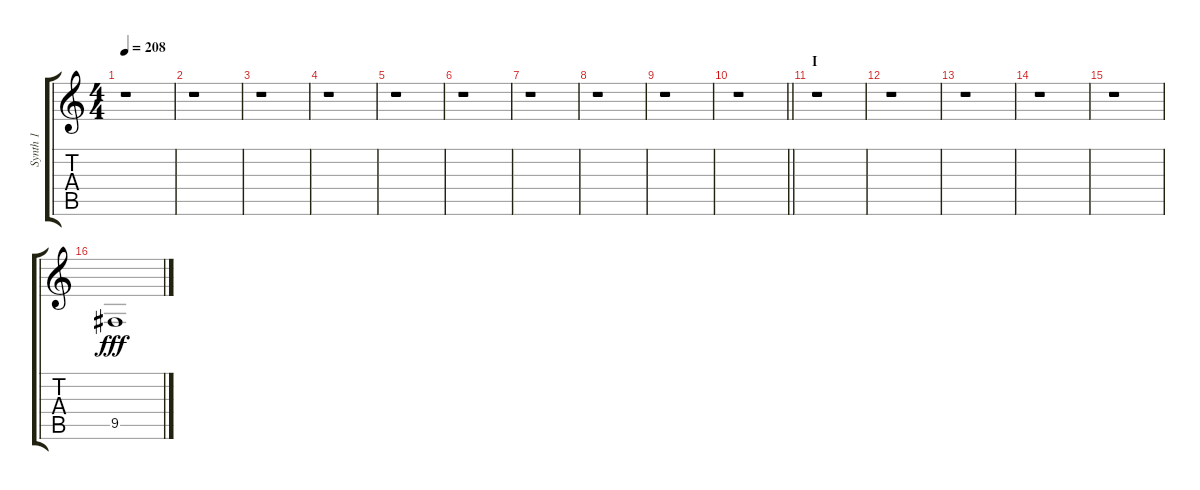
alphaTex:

\track ("Synth 1" "Synth 1") {instrument stringensemble1}
\staff {score tabs}
\tuning (E4 B3 G3 D3 A2 E2) {hide}
\ts (4 4)
\tempo 208
\clef g2
\ks c
r.1{dy f} |
r.1 |
r.1 |
r.1 |
r.1 |
r.1 |
r.1 |
r.1 |
r.1 |
\barLineRight lightlight
r.1 |
\section ("" "I")
r.1 |
r.1 |
r.1 |
r.1 |
r.1 |
9.5.1{dy fff}
